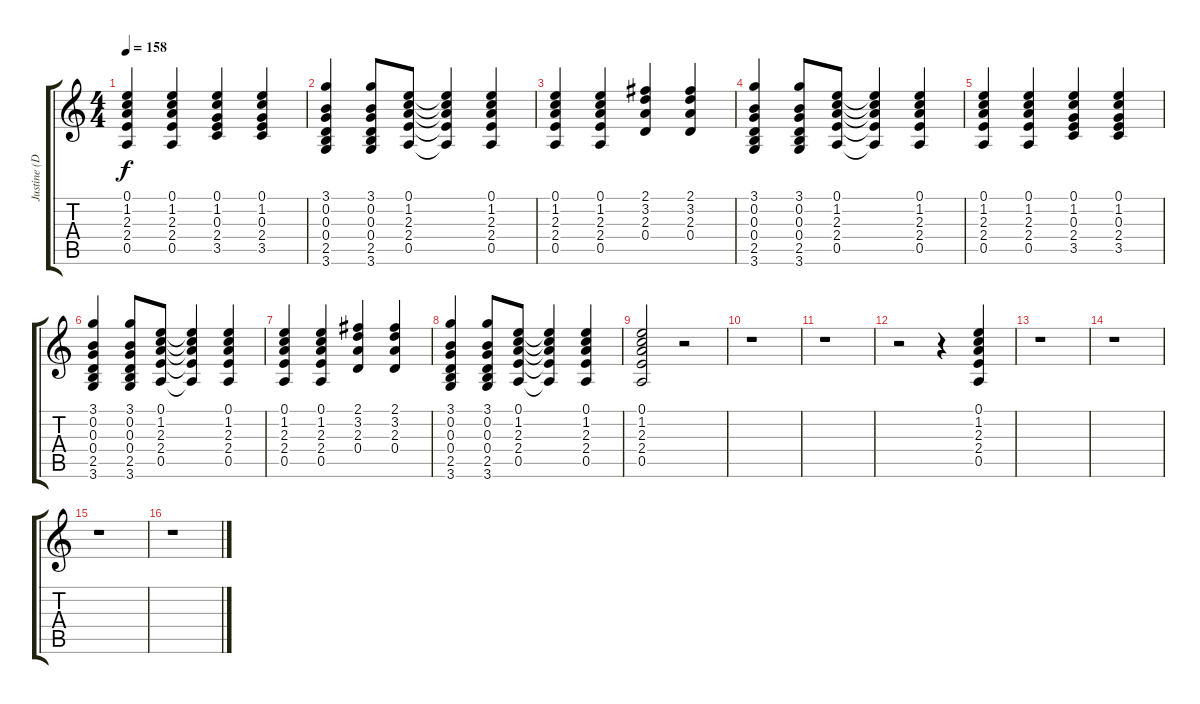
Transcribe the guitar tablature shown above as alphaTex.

\track ("Justine (Disto Guitar)" "Justine (D") {instrument distortionguitar}
\staff {score tabs}
\tuning (E4 B3 G3 D3 A2 E2) {hide}
\ts (4 4)
\tempo 158
\clef g2
\ks c
(0.1 1.2 2.3 2.4 0.5).4{dy f instrument distortionguitar} (0.1 1.2 2.3 2.4 0.5).4 (0.1 1.2 0.3 2.4 3.5).4 (0.1 1.2 0.3 2.4 3.5).4 |
(3.1 0.2 0.3 0.4 2.5 3.6).4 (3.1 0.2 0.3 0.4 2.5 3.6).8 (0.1 1.2 2.3 2.4 0.5).8 (0.1{t} 1.2{t} 2.3{t} 2.4{t} 0.5{t}).4 (0.1 1.2 2.3 2.4 0.5).4 |
(0.1 1.2 2.3 2.4 0.5).4 (0.1 1.2 2.3 2.4 0.5).4 (2.1 3.2 2.3 0.4).4 (2.1 3.2 2.3 0.4).4 |
(3.1 0.2 0.3 0.4 2.5 3.6).4 (3.1 0.2 0.3 0.4 2.5 3.6).8 (0.1 1.2 2.3 2.4 0.5).8 (0.1{t} 1.2{t} 2.3{t} 2.4{t} 0.5{t}).4 (0.1 1.2 2.3 2.4 0.5).4 |
(0.1 1.2 2.3 2.4 0.5).4 (0.1 1.2 2.3 2.4 0.5).4 (0.1 1.2 0.3 2.4 3.5).4 (0.1 1.2 0.3 2.4 3.5).4 |
(3.1 0.2 0.3 0.4 2.5 3.6).4 (3.1 0.2 0.3 0.4 2.5 3.6).8 (0.1 1.2 2.3 2.4 0.5).8 (0.1{t} 1.2{t} 2.3{t} 2.4{t} 0.5{t}).4 (0.1 1.2 2.3 2.4 0.5).4 |
(0.1 1.2 2.3 2.4 0.5).4 (0.1 1.2 2.3 2.4 0.5).4 (2.1 3.2 2.3 0.4).4 (2.1 3.2 2.3 0.4).4 |
(3.1 0.2 0.3 0.4 2.5 3.6).4 (3.1 0.2 0.3 0.4 2.5 3.6).8 (0.1 1.2 2.3 2.4 0.5).8 (0.1{t} 1.2{t} 2.3{t} 2.4{t} 0.5{t}).4 (0.1 1.2 2.3 2.4 0.5).4 |
(0.1 1.2 2.3 2.4 0.5).2 r.2 |
r.1 |
r.1 |
r.2 r.4 (0.1 1.2 2.3 2.4 0.5).4 |
r.1 |
r.1 |
r.1 |
r.1
